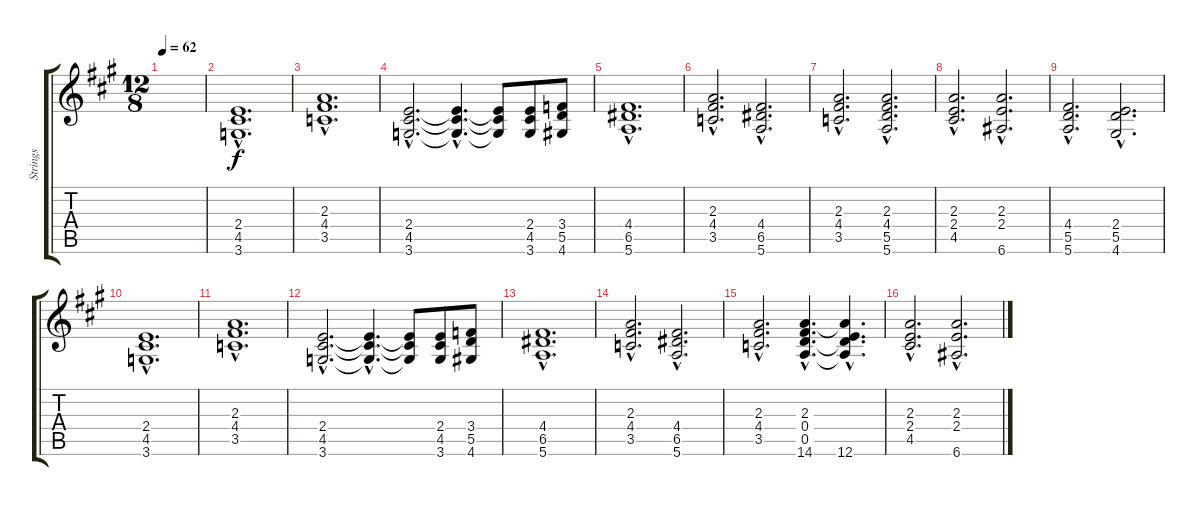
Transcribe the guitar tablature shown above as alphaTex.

\track ("Strings" "Strings") {instrument stringensemble1}
\staff {score tabs}
\tuning (E5 B4 G4 D4 A3 E3) {hide}
\ts (12 8)
\tempo 62
\clef g2
\ks a
|
(2.4{hac} 4.5{hac} 3.6{hac}).1{d} |
(2.3{hac} 4.4{hac} 3.5{hac}).1{d} |
(2.4{hac} 4.5{hac} 3.6{hac}).2{d} (2.4{hac t} 4.5{hac t} 3.6{hac t}).4{d} (2.4{t} 4.5{t} 3.6{t}).8 (2.4 4.5 3.6).8 (3.4 5.5 4.6).8 |
(4.4{hac} 6.5{hac} 5.6{hac}).1{d} |
(2.3{hac} 4.4{hac} 3.5{hac}).2{d} (4.4{hac} 6.5{hac} 5.6{hac}).2{d} |
(2.3{hac} 4.4{hac} 3.5{hac}).2{d} (2.3{hac} 4.4{hac} 5.5{hac} 5.6{hac}).2{d} |
(2.3{hac} 2.4{hac} 4.5{hac}).2{d} (2.3{hac} 2.4{hac} 6.6{hac}).2{d} |
(4.4{hac} 5.5{hac} 5.6{hac}).2{d} (2.4{hac} 5.5{hac} 4.6{hac}).2{d} |
(2.4{hac} 4.5{hac} 3.6{hac}).1{d} |
(2.3{hac} 4.4{hac} 3.5{hac}).1{d} |
(2.4{hac} 4.5{hac} 3.6{hac}).2{d} (2.4{hac t} 4.5{hac t} 3.6{hac t}).4{d} (2.4{t} 4.5{t} 3.6{t}).8 (2.4 4.5 3.6).8 (3.4 5.5 4.6).8 |
(4.4{hac} 6.5{hac} 5.6{hac}).1{d} |
(2.3{hac} 4.4{hac} 3.5{hac}).2{d} (4.4{hac} 6.5{hac} 5.6{hac}).2{d} |
(2.3{hac} 4.4{hac} 3.5{hac}).2{d} (2.3{hac} 0.4{hac} 0.5{hac} 14.6{hac}).4{d} (2.3{hac t} 0.4{hac t} 0.5{hac t} 12.6{hac}).4{d} |
(2.3{hac} 2.4{hac} 4.5{hac}).2{d} (2.3{hac} 2.4{hac} 6.6{hac}).2{d}
